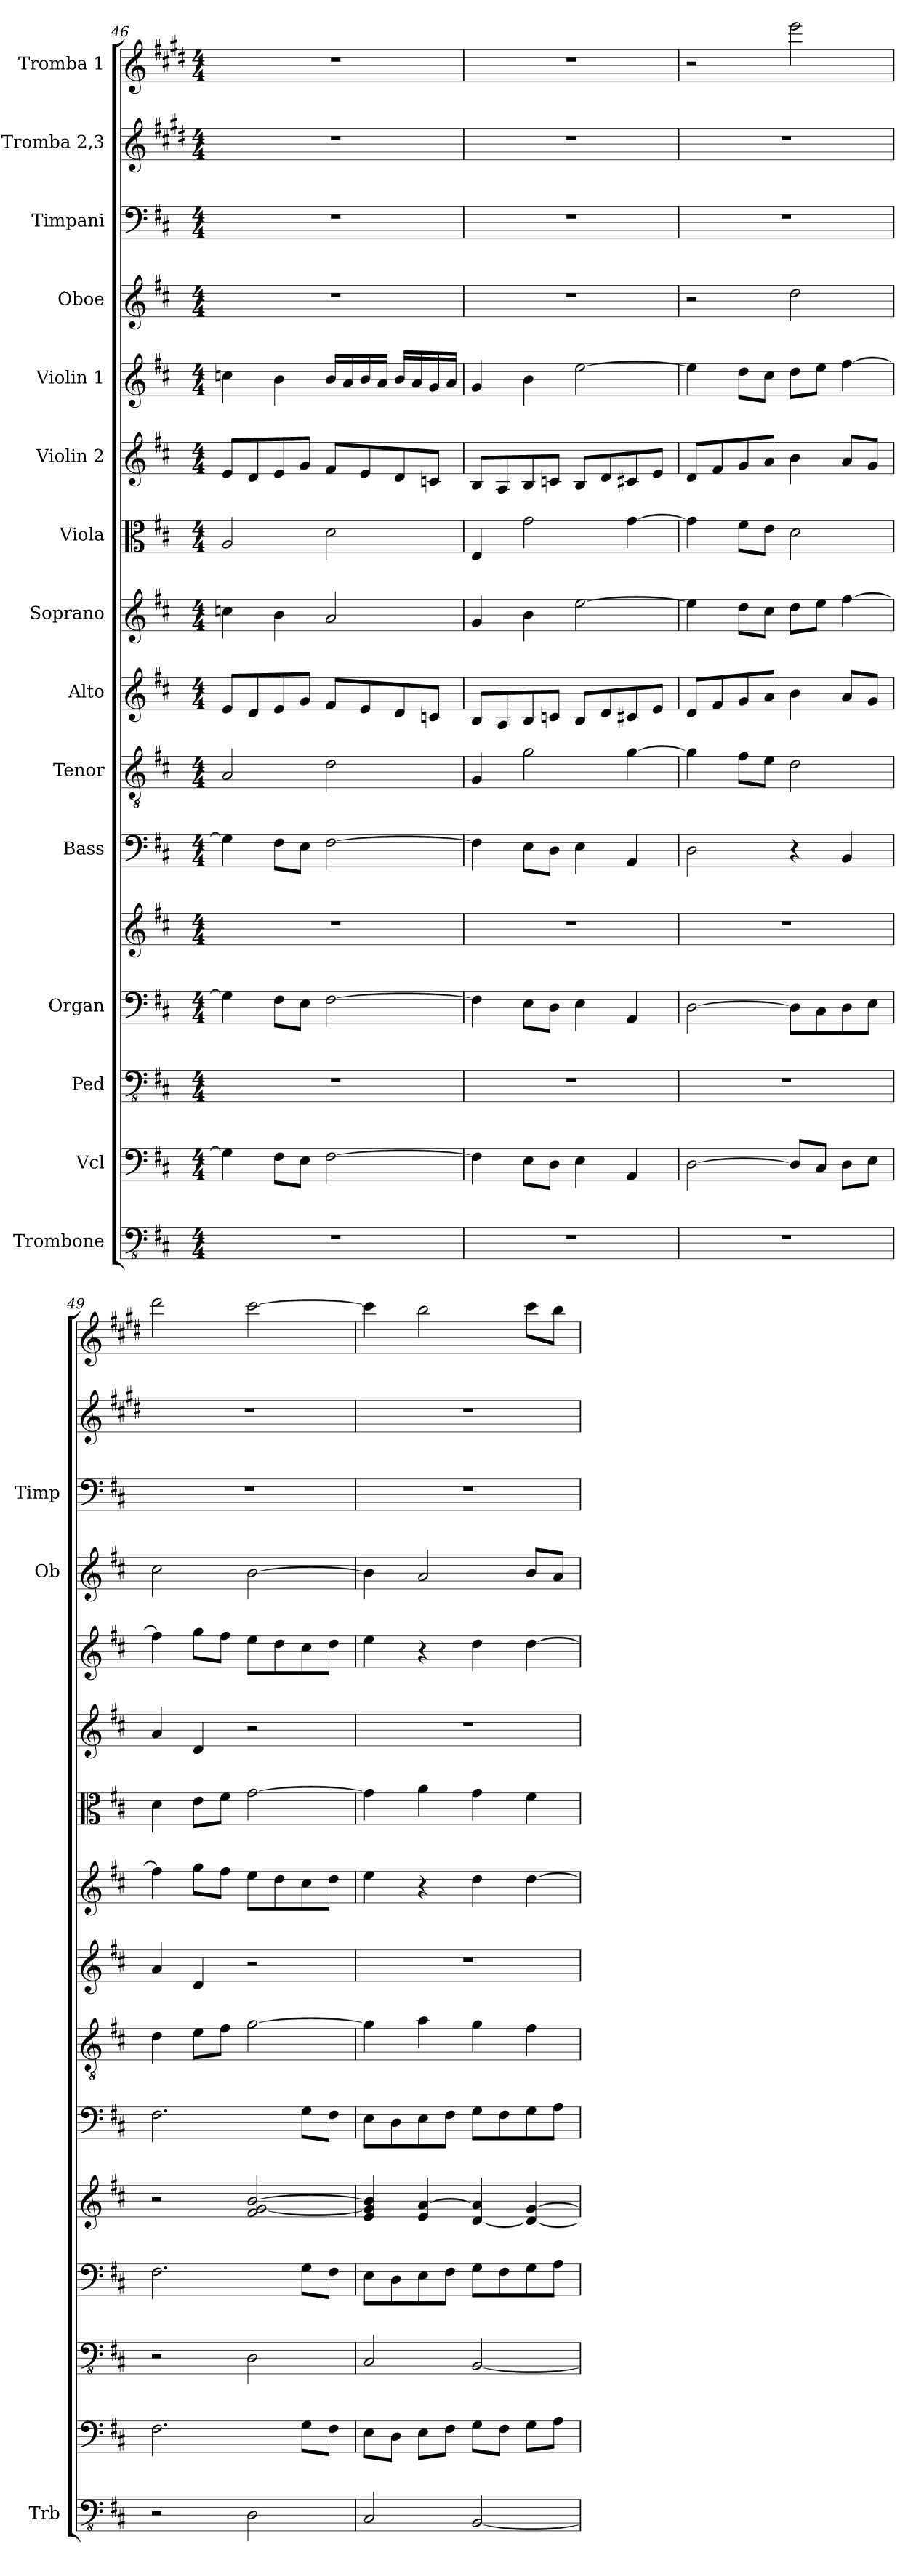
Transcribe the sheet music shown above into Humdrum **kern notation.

**kern	**kern	**kern	**kern	**kern	**kern	**kern	**kern	**kern	**kern	**kern	**kern	**kern	**kern	**kern	**kern
*part15	*part14	*part13	*part12	*part12	*part11	*part10	*part9	*part8	*part7	*part6	*part5	*part4	*part3	*part2	*part1
*staff16	*staff15	*staff14	*staff13	*staff12	*staff11	*staff10	*staff9	*staff8	*staff7	*staff6	*staff5	*staff4	*staff3	*staff2	*staff1
*I"Trombone	*I"Vcl	*I"Ped	*I"Organ	*	*I"Bass	*I"Tenor	*I"Alto	*I"Soprano	*I"Viola	*I"Violin 2	*I"Violin 1	*I"Oboe	*I"Timpani	*I"Tromba 2,3	*I"Tromba 1
*I'Trb	*	*	*	*	*	*	*	*	*	*	*	*I'Ob	*I'Timp	*	*
*clefFv4	*clefF4	*clefFv4	*clefF4	*clefG2	*clefF4	*clefGv2	*clefG2	*clefG2	*clefC3	*clefG2	*clefG2	*clefG2	*clefF4	*clefG2	*clefG2
*	*	*	*	*	*	*	*	*	*	*	*	*	*	*ITrd1c2	*ITrd1c2
*k[f#c#]	*k[f#c#]	*k[f#c#]	*k[f#c#]	*k[f#c#]	*k[f#c#]	*k[f#c#]	*k[f#c#]	*k[f#c#]	*k[f#c#]	*k[f#c#]	*k[f#c#]	*k[f#c#]	*k[f#c#]	*k[f#c#]	*k[f#c#]
*M4/4	*M4/4	*M4/4	*M4/4	*M4/4	*M4/4	*M4/4	*M4/4	*M4/4	*M4/4	*M4/4	*M4/4	*M4/4	*M4/4	*M4/4	*M4/4
=46	=46	=46	=46	=46	=46	=46	=46	=46	=46	=46	=46	=46	=46	=46	=46
1r	4G\]	1r	4G\]	1r	4G\]	2A/	8e/L	4ccn\	2A/	8e/L	4ccn\	1r	1r	1r	1r
.	.	.	.	.	.	.	8d/	.	.	8d/	.	.	.	.	.
.	8F#\L	.	8F#\L	.	8F#\L	.	8e/	4b\	.	8e/	4b\	.	.	.	.
.	8E\J	.	8E\J	.	8E\J	.	8g/J	.	.	8g/J	.	.	.	.	.
.	[2F#\	.	[2F#\	.	[2F#\	2d\	8f#/L	2a/	2d\	8f#/L	16b/LL	.	.	.	.
.	.	.	.	.	.	.	.	.	.	.	16a/	.	.	.	.
.	.	.	.	.	.	.	8e/	.	.	8e/	16b/	.	.	.	.
.	.	.	.	.	.	.	.	.	.	.	16a/JJ	.	.	.	.
.	.	.	.	.	.	.	8d/	.	.	8d/	16b/LL	.	.	.	.
.	.	.	.	.	.	.	.	.	.	.	16a/	.	.	.	.
.	.	.	.	.	.	.	8cn/J	.	.	8cn/J	16g/	.	.	.	.
.	.	.	.	.	.	.	.	.	.	.	16a/JJ	.	.	.	.
=47	=47	=47	=47	=47	=47	=47	=47	=47	=47	=47	=47	=47	=47	=47	=47
1r	4F#\]	1r	4F#\]	1r	4F#\]	4G/	8B/L	4g/	4E/	8B/L	4g/	1r	1r	1r	1r
.	.	.	.	.	.	.	8A/	.	.	8A/	.	.	.	.	.
.	8E\L	.	8E\L	.	8E\L	2g\	8B/	4b\	2g\	8B/	4b\	.	.	.	.
.	8D\J	.	8D\J	.	8D\J	.	8cn/J	.	.	8cn/J	.	.	.	.	.
.	4E\	.	4E\	.	4E\	.	8B/L	[2ee\	.	8B/L	[2ee\	.	.	.	.
.	.	.	.	.	.	.	8d/	.	.	8d/	.	.	.	.	.
.	4AA/	.	4AA/	.	4AA/	[4g\	8c#X/	.	[4g\	8c#X/	.	.	.	.	.
.	.	.	.	.	.	.	8e/J	.	.	8e/J	.	.	.	.	.
=48	=48	=48	=48	=48	=48	=48	=48	=48	=48	=48	=48	=48	=48	=48	=48
1r	[2D\	1r	[2D\	1r	2D\	4g\]	8d/L	4ee\]	4g\]	8d/L	4ee\]	2r	1r	1r	2r
.	.	.	.	.	.	.	8f#/	.	.	8f#/	.	.	.	.	.
.	.	.	.	.	.	8f#\L	8g/	8dd\L	8f#\L	8g/	8dd\L	.	.	.	.
.	.	.	.	.	.	8e\J	8a/J	8cc#\J	8e\J	8a/J	8cc#\J	.	.	.	.
.	8D/L]	.	8D\L]	.	4r	2d\	4b\	8dd\L	2d\	4b\	8dd\L	2dd\	.	.	2ddd\
.	8C#/J	.	8C#\	.	.	.	.	8ee\J	.	.	8ee\J	.	.	.	.
.	8D\L	.	8D\	.	4BB/	.	8a/L	[4ff#\	.	8a/L	[4ff#\	.	.	.	.
.	8E\J	.	8E\J	.	.	.	8g/J	.	.	8g/J	.	.	.	.	.
=49	=49	=49	=49	=49	=49	=49	=49	=49	=49	=49	=49	=49	=49	=49	=49
2r	2.F#\	2r	2.F#\	2r	2.F#\	4d\	4a/	4ff#\]	4d\	4a/	4ff#\]	2cc#\	1r	1r	2ccc#\
.	.	.	.	.	.	8e\L	4d/	8gg\L	8e\L	4d/	8gg\L	.	.	.	.
.	.	.	.	.	.	8f#\J	.	8ff#\J	8f#\J	.	8ff#\J	.	.	.	.
2DD\	.	2DD\	.	2f#/ [2g/ [2b/	.	[2g\	2r	8ee\L	[2g\	2r	8ee\L	[2b\	.	.	[2bb\
.	.	.	.	.	.	.	.	8dd\	.	.	8dd\	.	.	.	.
.	8G\L	.	8G\L	.	8G\L	.	.	8cc#\	.	.	8cc#\	.	.	.	.
.	8F#\J	.	8F#\J	.	8F#\J	.	.	8dd\J	.	.	8dd\J	.	.	.	.
!!LO:PB:g=z
=50	=50	=50	=50	=50	=50	=50	=50	=50	=50	=50	=50	=50	=50	=50	=50
2CC#/	8E\L	2CC#/	8E\L	4e/ 4g/] 4b/]	8E\L	4g\]	1r	4ee\	4g\]	1r	4ee\	4b\]	1r	1r	4bb\]
.	8D\J	.	8D\	.	8D\	.	.	.	.	.	.	.	.	.	.
.	8E\L	.	8E\	4e/ [4a/	8E\	4a\	.	4r	4a\	.	4r	2a/	.	.	2aa\
.	8F#\J	.	8F#\J	.	8F#\J	.	.	.	.	.	.	.	.	.	.
[2BBB/	8G\L	[2BBB/	8G\L	[4d/ 4a/]	8G\L	4g\	.	4dd\	4g\	.	4dd\	.	.	.	.
.	8F#\J	.	8F#\	.	8F#\	.	.	.	.	.	.	.	.	.	.
.	8G\L	.	8G\	4d/_ [4g/	8G\	4f#\	.	[4dd\	4f#\	.	[4dd\	8b/L	.	.	8bb\L
.	8A\J	.	8A\J	.	8A\J	.	.	.	.	.	.	8a/J	.	.	8aa\J
=	=	=	=	=	=	=	=	=	=	=	=	=	=	=	=
*-	*-	*-	*-	*-	*-	*-	*-	*-	*-	*-	*-	*-	*-	*-	*-
